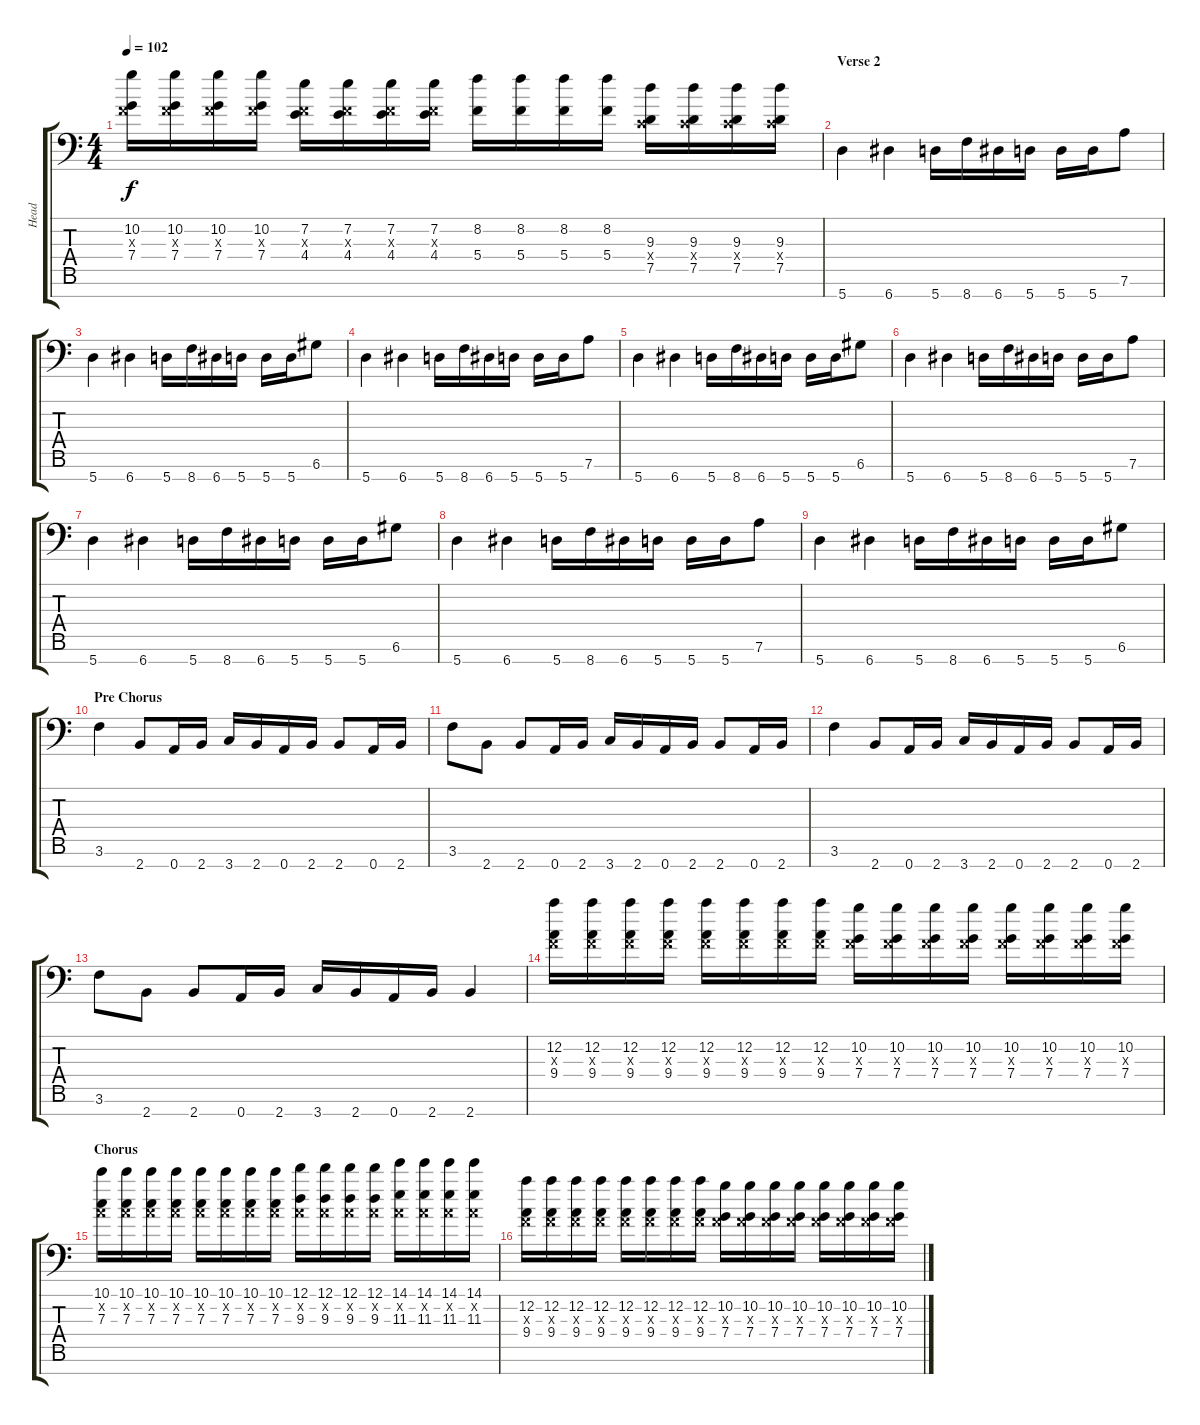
\track ("Head" "Head") {instrument overdrivenguitar}
\staff {score tabs}
\tuning (D4 A3 F3 C3 G2 D2 A1) {hide}
\ts (4 4)
\tempo 102
\clef f4
\ks c
(10.2 0.3{x} 7.4).16{dy f} (10.2 0.3{x} 7.4).16 (10.2 0.3{x} 7.4).16 (10.2 0.3{x} 7.4).16 (7.2 0.3{x} 4.4).16 (7.2 0.3{x} 4.4).16 (7.2 0.3{x} 4.4).16 (7.2 0.3{x} 4.4).16 (8.2 5.4).16 (8.2 5.4).16 (8.2 5.4).16 (8.2 5.4).16 (9.3 0.4{x} 7.5).16 (9.3 0.4{x} 7.5).16 (9.3 0.4{x} 7.5).16 (9.3 0.4{x} 7.5).16 |
\section ("" "Verse 2")
5.7.4 6.7.4 5.7.16 8.7.16 6.7.16 5.7.16 5.7.16 5.7.16 7.6.8 |
5.7.4 6.7.4 5.7.16 8.7.16 6.7.16 5.7.16 5.7.16 5.7.16 6.6.8 |
5.7.4 6.7.4 5.7.16 8.7.16 6.7.16 5.7.16 5.7.16 5.7.16 7.6.8 |
5.7.4 6.7.4 5.7.16 8.7.16 6.7.16 5.7.16 5.7.16 5.7.16 6.6.8 |
5.7.4 6.7.4 5.7.16 8.7.16 6.7.16 5.7.16 5.7.16 5.7.16 7.6.8 |
5.7.4 6.7.4 5.7.16 8.7.16 6.7.16 5.7.16 5.7.16 5.7.16 6.6.8 |
5.7.4 6.7.4 5.7.16 8.7.16 6.7.16 5.7.16 5.7.16 5.7.16 7.6.8 |
5.7.4 6.7.4 5.7.16 8.7.16 6.7.16 5.7.16 5.7.16 5.7.16 6.6.8 |
\section ("" "Pre Chorus")
3.6.4 2.7.8 0.7.16 2.7.16 3.7.16 2.7.16 0.7.16 2.7.16 2.7.8 0.7.16 2.7.16 |
3.6.8 2.7.8 2.7.8 0.7.16 2.7.16 3.7.16 2.7.16 0.7.16 2.7.16 2.7.8 0.7.16 2.7.16 |
3.6.4 2.7.8 0.7.16 2.7.16 3.7.16 2.7.16 0.7.16 2.7.16 2.7.8 0.7.16 2.7.16 |
3.6.8 2.7.8 2.7.8 0.7.16 2.7.16 3.7.16 2.7.16 0.7.16 2.7.16 2.7.4 |
(12.2 0.3{x} 9.4).16{volume 10 instrument overdrivenguitar} (12.2 0.3{x} 9.4).16 (12.2 0.3{x} 9.4).16 (12.2 0.3{x} 9.4).16 (12.2 0.3{x} 9.4).16 (12.2 0.3{x} 9.4).16 (12.2 0.3{x} 9.4).16 (12.2 0.3{x} 9.4).16 (10.2 0.3{x} 7.4).16 (10.2 0.3{x} 7.4).16 (10.2 0.3{x} 7.4).16 (10.2 0.3{x} 7.4).16 (10.2 0.3{x} 7.4).16 (10.2 0.3{x} 7.4).16 (10.2 0.3{x} 7.4).16 (10.2 0.3{x} 7.4).16 |
\section ("" "Chorus ")
(10.1 0.2{x} 7.3).16 (10.1 0.2{x} 7.3).16 (10.1 0.2{x} 7.3).16 (10.1 0.2{x} 7.3).16 (10.1 0.2{x} 7.3).16 (10.1 0.2{x} 7.3).16 (10.1 0.2{x} 7.3).16 (10.1 0.2{x} 7.3).16 (12.1 0.2{x} 9.3).16 (12.1 0.2{x} 9.3).16 (12.1 0.2{x} 9.3).16 (12.1 0.2{x} 9.3).16 (14.1 0.2{x} 11.3).16 (14.1 0.2{x} 11.3).16 (14.1 0.2{x} 11.3).16 (14.1 0.2{x} 11.3).16 |
(12.2 0.3{x} 9.4).16{volume 10 instrument overdrivenguitar} (12.2 0.3{x} 9.4).16 (12.2 0.3{x} 9.4).16 (12.2 0.3{x} 9.4).16 (12.2 0.3{x} 9.4).16 (12.2 0.3{x} 9.4).16 (12.2 0.3{x} 9.4).16 (12.2 0.3{x} 9.4).16 (10.2 0.3{x} 7.4).16 (10.2 0.3{x} 7.4).16 (10.2 0.3{x} 7.4).16 (10.2 0.3{x} 7.4).16 (10.2 0.3{x} 7.4).16 (10.2 0.3{x} 7.4).16 (10.2 0.3{x} 7.4).16 (10.2 0.3{x} 7.4).16
